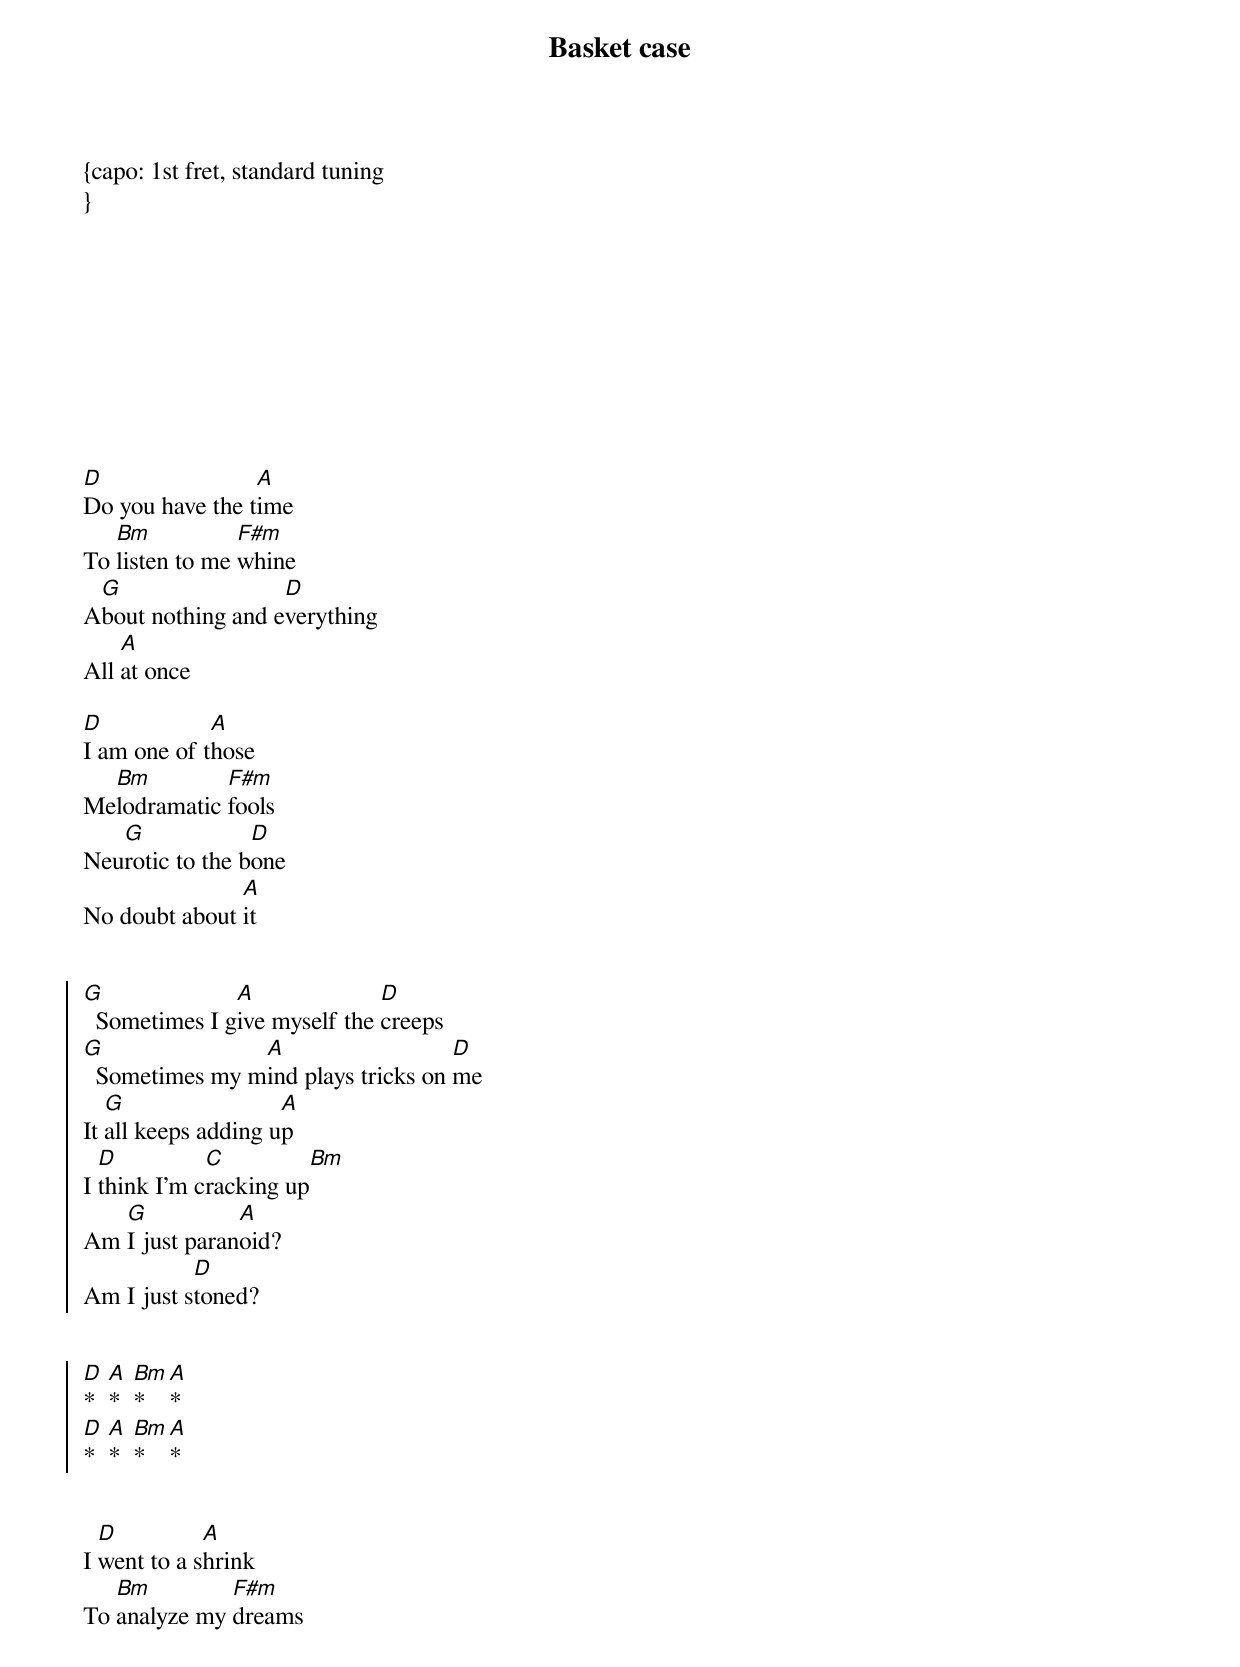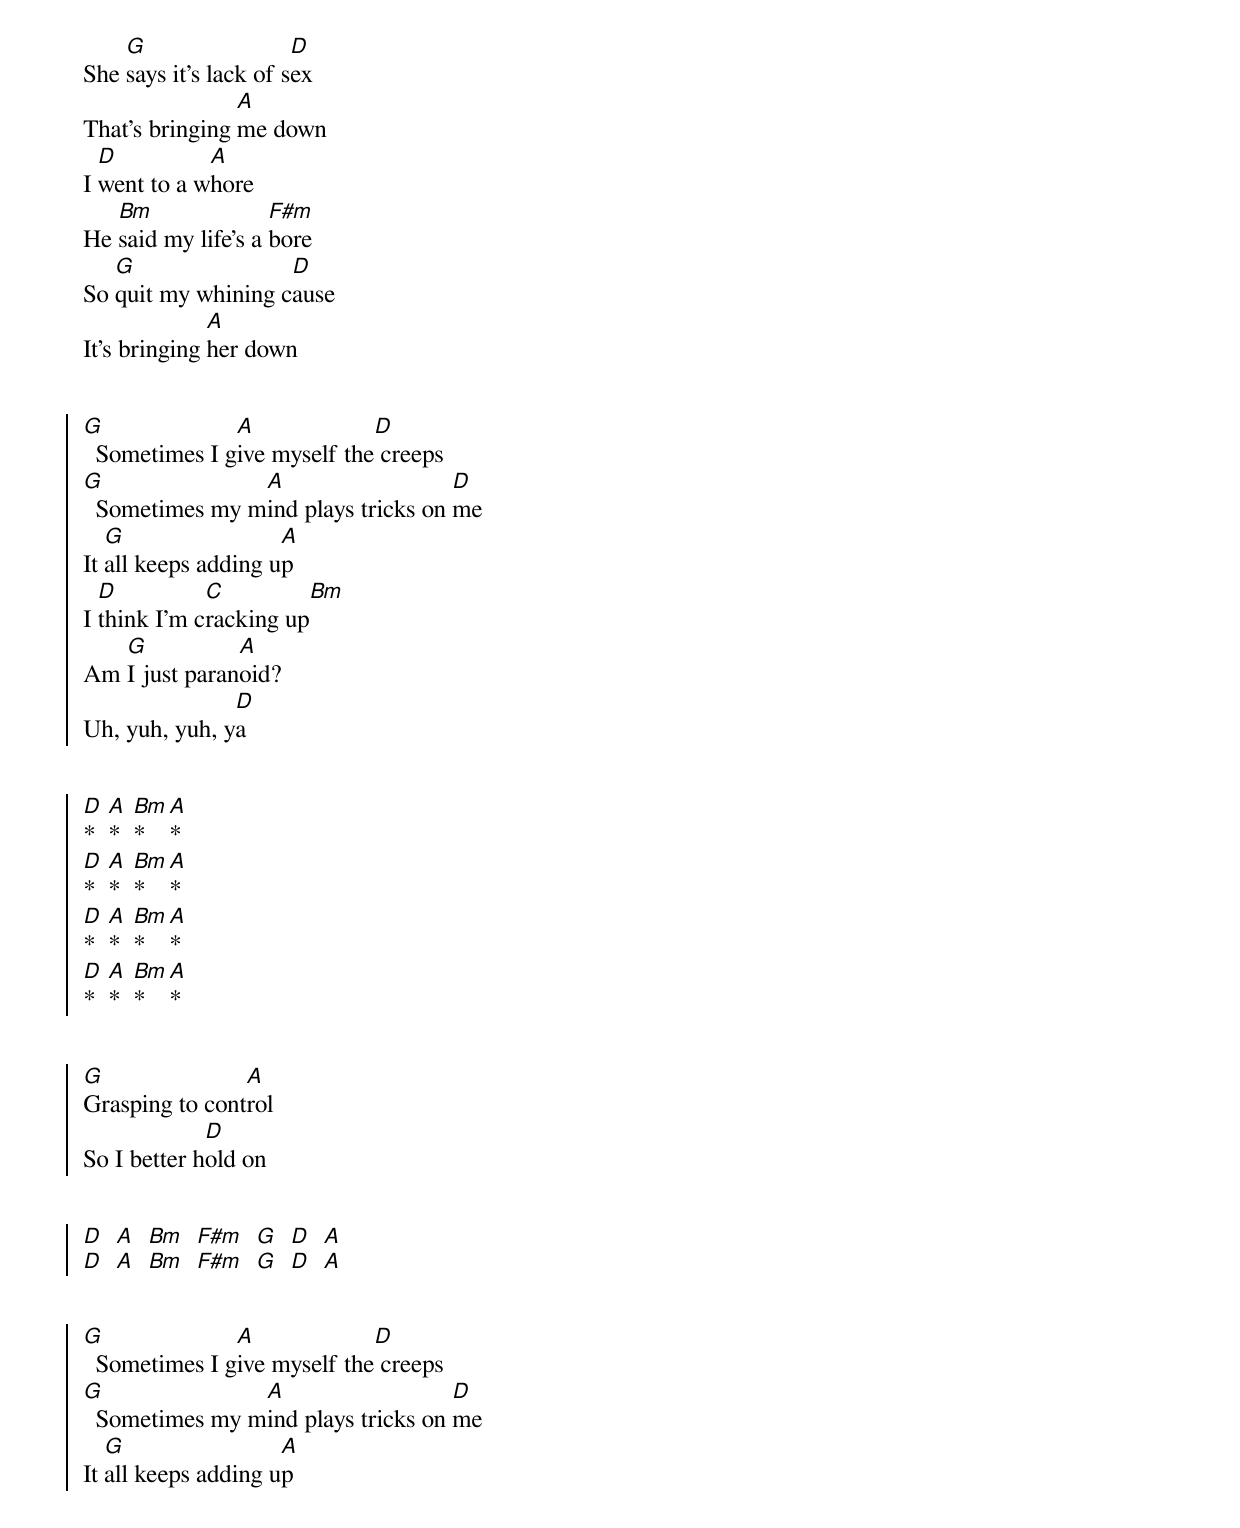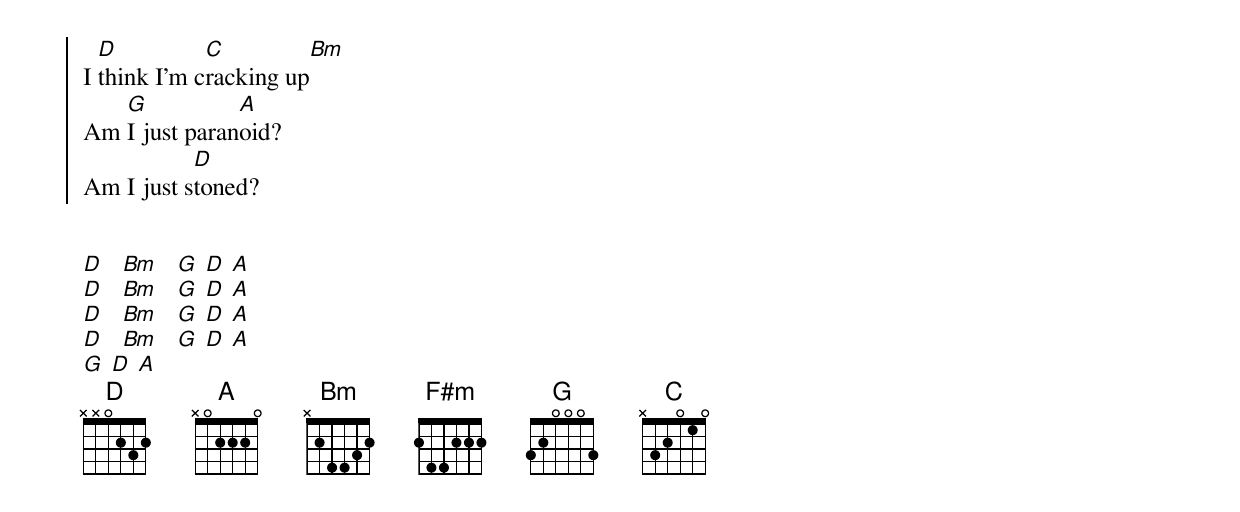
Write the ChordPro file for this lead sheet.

{title: Basket case}

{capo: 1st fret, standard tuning
}









{start_of_verse}
{end_of_verse}

{start_of_verse}
[D]Do you have the t[A]ime
To [Bm]listen to me [F#m]whine
A[G]bout nothing and e[D]verything
All [A]at once

{start_of_verse}
[D]I am one of t[A]hose
Me[Bm]lodramatic [F#m]fools
Neu[G]rotic to the b[D]one
No doubt about [A]it

{start_of_chorus}
{end_of_chorus}

{start_of_chorus}
[G]  Sometimes I g[A]ive myself the [D]creeps
[G]  Sometimes my m[A]ind plays tricks on [D]me
It [G]all keeps adding u[A]p
I [D]think I'm c[C]racking up[Bm]
Am [G]I just paran[A]oid?
Am I just s[D]toned?

{start_of_chorus}

[D]*  [A]*  [Bm]* [A]*
[D]*  [A]*  [Bm]* [A]*

{start_of_verse}
{end_of_verse}

{start_of_verse}
I [D]went to a s[A]hrink
To [Bm]analyze my [F#m]dreams
She [G]says it's lack of s[D]ex
That's bringing [A]me down
I [D]went to a w[A]hore
He [Bm]said my life's a [F#m]bore
So [G]quit my whining c[D]ause
It's bringing [A]her down

{start_of_chorus}
{end_of_chorus}

{start_of_chorus}
[G]  Sometimes I g[A]ive myself the[D] creeps
[G]  Sometimes my m[A]ind plays tricks on [D]me
It [G]all keeps adding u[A]p
I [D]think I'm c[C]racking up[Bm]
Am [G]I just paran[A]oid?
Uh, yuh, yuh, y[D]a

{start_of_chorus}

[D]*  [A]*  [Bm]* [A]*
[D]*  [A]*  [Bm]* [A]*
[D]*  [A]*  [Bm]* [A]*
[D]*  [A]*  [Bm]* [A]*

{start_of_chorus}

{start_of_chorus}
[G]Grasping to cont[A]rol
So I better h[D]old on

{start_of_chorus}

{start_of_chorus}
[D]  [A]  [Bm]  [F#m]  [G]  [D]  [A]
[D]  [A]  [Bm]  [F#m]  [G]  [D]  [A]

{start_of_chorus}
{end_of_chorus}

{start_of_chorus}
[G]  Sometimes I g[A]ive myself the[D] creeps
[G]  Sometimes my m[A]ind plays tricks on [D]me
It [G]all keeps adding u[A]p
I [D]think I'm c[C]racking up[Bm]
Am [G]I just paran[A]oid?
Am I just s[D]toned?

{start_of_verse}
{end_of_verse}

{start_of_verse}
[D]   [Bm]   [G] [D] [A]
[D]   [Bm]   [G] [D] [A]
[D]   [Bm]   [G] [D] [A]
[D]   [Bm]   [G] [D] [A]
[G] [D] [A]
